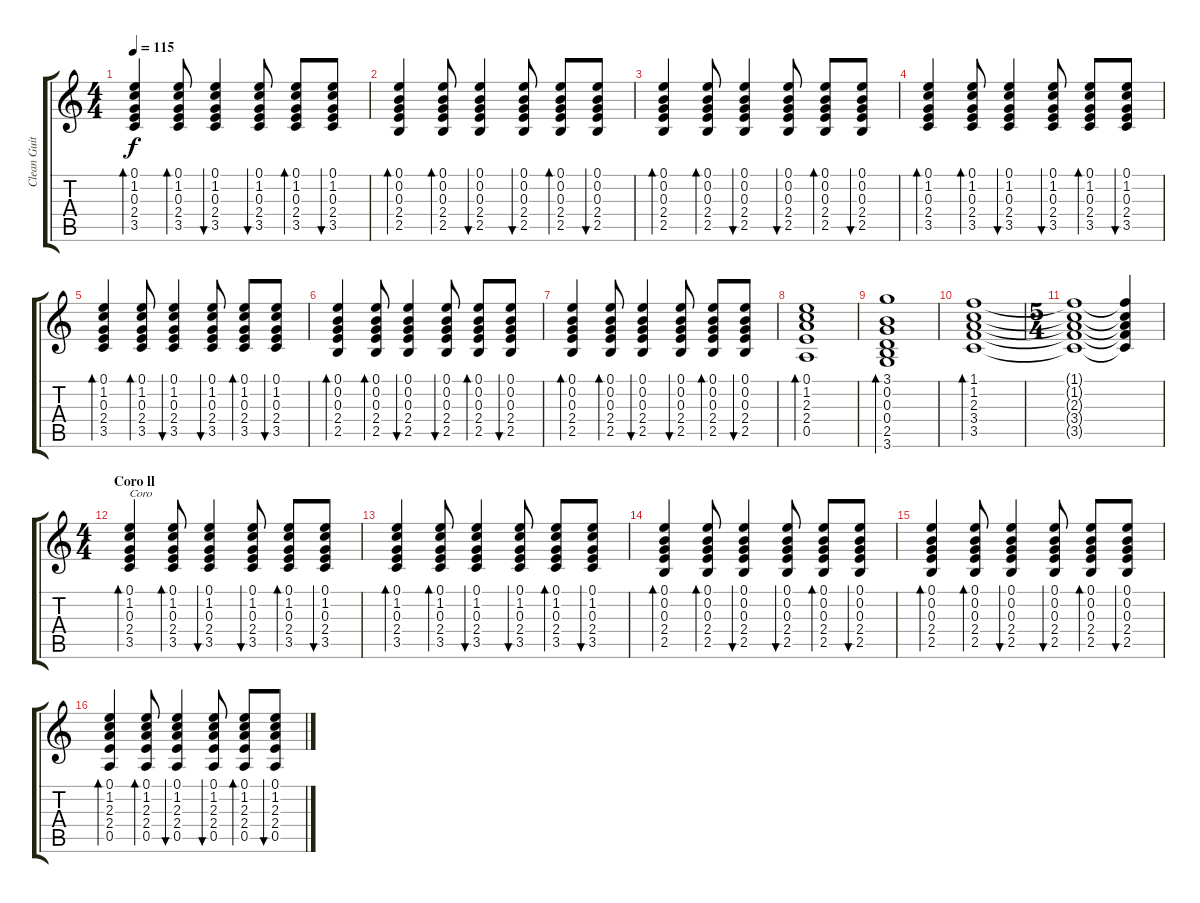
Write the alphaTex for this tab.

\track ("Clean Guitar" "Clean Guit") {instrument electricguitarjazz}
\staff {score tabs}
\tuning (E4 B3 G3 D3 A2 E2) {hide}
\ts (4 4)
\tempo 115
\clef g2
\ks c
(0.1 1.2 0.3 2.4 3.5).4{bd 120 dy f} (0.1 1.2 0.3 2.4 3.5).8{bd 120} (0.1 1.2 0.3 2.4 3.5).4{bu 120} (0.1 1.2 0.3 2.4 3.5).8{bu 120} (0.1 1.2 0.3 2.4 3.5).8{bd 120} (0.1 1.2 0.3 2.4 3.5).8{bu 120} |
(0.1 0.2 0.3 2.4 2.5).4{bd 120} (0.1 0.2 0.3 2.4 2.5).8{bd 120} (0.1 0.2 0.3 2.4 2.5).4{bu 120} (0.1 0.2 0.3 2.4 2.5).8{bu 120} (0.1 0.2 0.3 2.4 2.5).8{bd 120} (0.1 0.2 0.3 2.4 2.5).8{bu 120} |
(0.1 0.2 0.3 2.4 2.5).4{bd 120} (0.1 0.2 0.3 2.4 2.5).8{bd 120} (0.1 0.2 0.3 2.4 2.5).4{bu 120} (0.1 0.2 0.3 2.4 2.5).8{bu 120} (0.1 0.2 0.3 2.4 2.5).8{bd 120} (0.1 0.2 0.3 2.4 2.5).8{bu 120} |
(0.1 1.2 0.3 2.4 3.5).4{bd 120} (0.1 1.2 0.3 2.4 3.5).8{bd 120} (0.1 1.2 0.3 2.4 3.5).4{bu 120} (0.1 1.2 0.3 2.4 3.5).8{bu 120} (0.1 1.2 0.3 2.4 3.5).8{bd 120} (0.1 1.2 0.3 2.4 3.5).8{bu 120} |
(0.1 1.2 0.3 2.4 3.5).4{bd 120} (0.1 1.2 0.3 2.4 3.5).8{bd 120} (0.1 1.2 0.3 2.4 3.5).4{bu 120} (0.1 1.2 0.3 2.4 3.5).8{bu 120} (0.1 1.2 0.3 2.4 3.5).8{bd 120} (0.1 1.2 0.3 2.4 3.5).8{bu 120} |
(0.1 0.2 0.3 2.4 2.5).4{bd 120} (0.1 0.2 0.3 2.4 2.5).8{bd 120} (0.1 0.2 0.3 2.4 2.5).4{bu 120} (0.1 0.2 0.3 2.4 2.5).8{bu 120} (0.1 0.2 0.3 2.4 2.5).8{bd 120} (0.1 0.2 0.3 2.4 2.5).8{bu 120} |
(0.1 0.2 0.3 2.4 2.5).4{bd 120} (0.1 0.2 0.3 2.4 2.5).8{bd 120} (0.1 0.2 0.3 2.4 2.5).4{bu 120} (0.1 0.2 0.3 2.4 2.5).8{bu 120} (0.1 0.2 0.3 2.4 2.5).8{bd 120} (0.1 0.2 0.3 2.4 2.5).8{bu 120} |
(0.1 1.2 2.3 2.4 0.5).1{bd 120} |
(3.1 0.2 0.3 0.4 2.5 3.6).1{bd 120} |
(1.1 1.2 2.3 3.4 3.5).1{bd 120} |
\ts (5 4)
(1.1{t} 1.2{t} 2.3{t} 3.4{t} 3.5{t}).1 (1.1{t} 1.2{t} 2.3{t} 3.4{t} 3.5{t}).4 |
\ts (4 4)
\section ("" "Coro ll")
(0.1 1.2 0.3 2.4 3.5).4{bd 120 txt "Coro" volume 7 instrument acousticguitarsteel} (0.1 1.2 0.3 2.4 3.5).8{bd 120} (0.1 1.2 0.3 2.4 3.5).4{bu 120} (0.1 1.2 0.3 2.4 3.5).8{bu 120} (0.1 1.2 0.3 2.4 3.5).8{bd 120} (0.1 1.2 0.3 2.4 3.5).8{bu 120} |
(0.1 1.2 0.3 2.4 3.5).4{bd 120} (0.1 1.2 0.3 2.4 3.5).8{bd 120} (0.1 1.2 0.3 2.4 3.5).4{bu 120} (0.1 1.2 0.3 2.4 3.5).8{bu 120} (0.1 1.2 0.3 2.4 3.5).8{bd 120} (0.1 1.2 0.3 2.4 3.5).8{bu 120} |
(0.1 0.2 0.3 2.4 2.5).4{bd 120} (0.1 0.2 0.3 2.4 2.5).8{bd 120} (0.1 0.2 0.3 2.4 2.5).4{bu 120} (0.1 0.2 0.3 2.4 2.5).8{bu 120} (0.1 0.2 0.3 2.4 2.5).8{bd 120} (0.1 0.2 0.3 2.4 2.5).8{bu 120} |
(0.1 0.2 0.3 2.4 2.5).4{bd 120} (0.1 0.2 0.3 2.4 2.5).8{bd 120} (0.1 0.2 0.3 2.4 2.5).4{bu 120} (0.1 0.2 0.3 2.4 2.5).8{bu 120} (0.1 0.2 0.3 2.4 2.5).8{bd 120} (0.1 0.2 0.3 2.4 2.5).8{bu 120} |
(0.1 1.2 2.3 2.4 0.5).4{bd 120} (0.1 1.2 2.3 2.4 0.5).8{bd 120} (0.1 1.2 2.3 2.4 0.5).4{bu 120} (0.1 1.2 2.3 2.4 0.5).8{bu 120} (0.1 1.2 2.3 2.4 0.5).8{bd 120} (0.1 1.2 2.3 2.4 0.5).8{bu 120}
